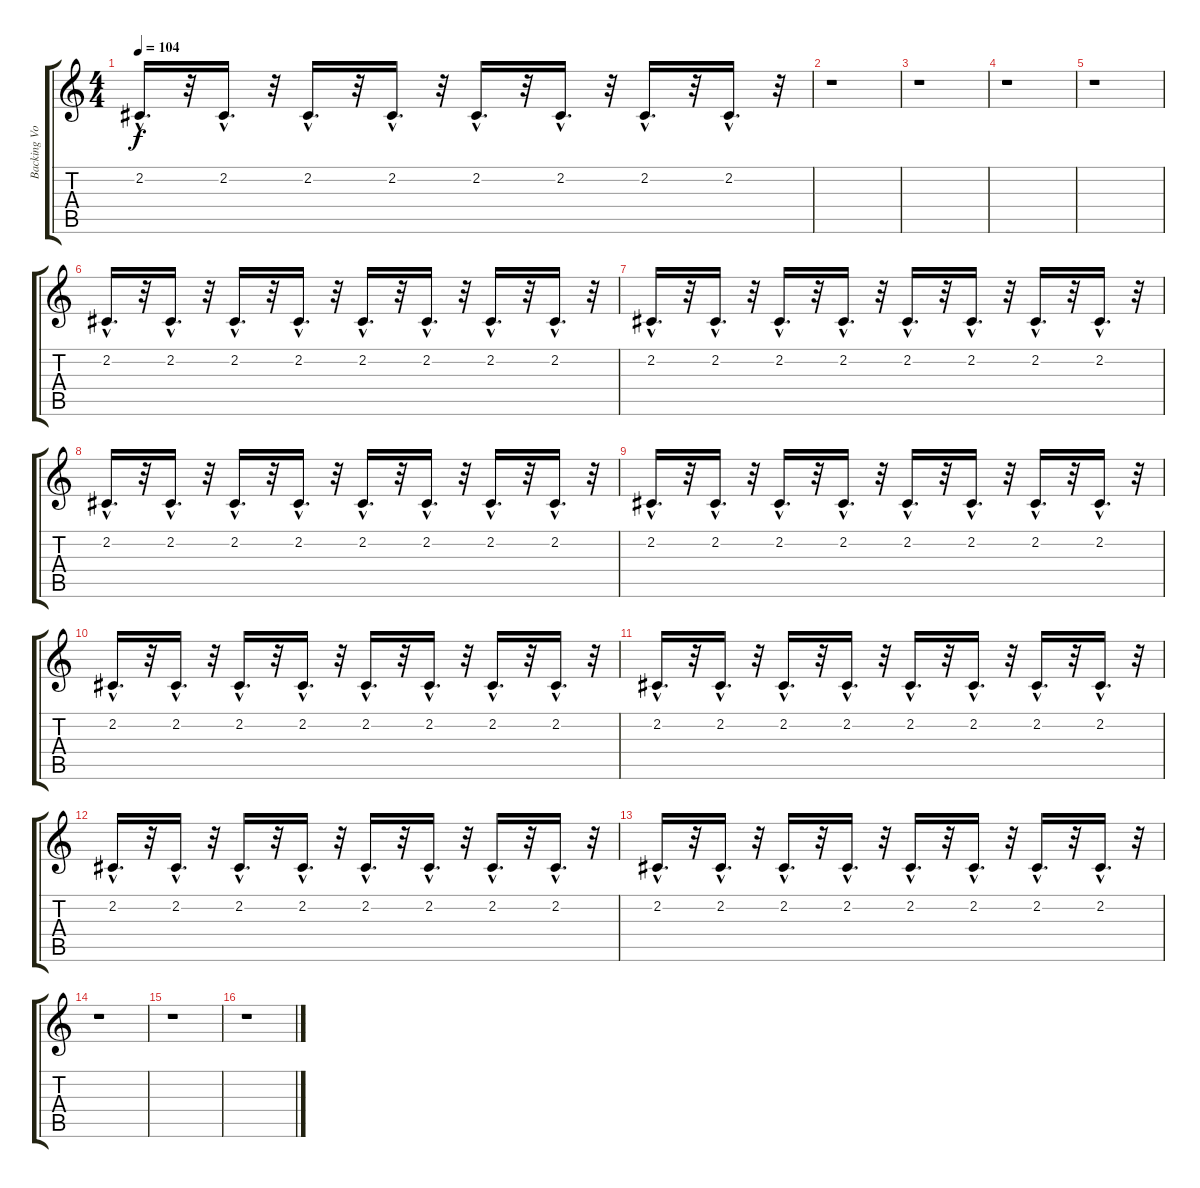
\track ("Backing Vocals - Les Claypool and Adam G" "Backing Vo") {instrument frenchhorn}
\staff {score tabs}
\tuning (E4 B3 G3 D3 A2 E2) {hide}
\ts (4 4)
\tempo 104
\clef g2
\ks c
2.2{hac}.16{d dy f} r.32 2.2{hac}.16{d} r.32 2.2{hac}.16{d} r.32 2.2{hac}.16{d} r.32 2.2{hac}.16{d} r.32 2.2{hac}.16{d} r.32 2.2{hac}.16{d} r.32 2.2{hac}.16{d} r.32 |
r.1 |
r.1 |
r.1 |
r.1 |
2.2{hac}.16{d} r.32 2.2{hac}.16{d} r.32 2.2{hac}.16{d} r.32 2.2{hac}.16{d} r.32 2.2{hac}.16{d} r.32 2.2{hac}.16{d} r.32 2.2{hac}.16{d} r.32 2.2{hac}.16{d} r.32 |
2.2{hac}.16{d} r.32 2.2{hac}.16{d} r.32 2.2{hac}.16{d} r.32 2.2{hac}.16{d} r.32 2.2{hac}.16{d} r.32 2.2{hac}.16{d} r.32 2.2{hac}.16{d} r.32 2.2{hac}.16{d} r.32 |
2.2{hac}.16{d} r.32 2.2{hac}.16{d} r.32 2.2{hac}.16{d} r.32 2.2{hac}.16{d} r.32 2.2{hac}.16{d} r.32 2.2{hac}.16{d} r.32 2.2{hac}.16{d} r.32 2.2{hac}.16{d} r.32 |
2.2{hac}.16{d} r.32 2.2{hac}.16{d} r.32 2.2{hac}.16{d} r.32 2.2{hac}.16{d} r.32 2.2{hac}.16{d} r.32 2.2{hac}.16{d} r.32 2.2{hac}.16{d} r.32 2.2{hac}.16{d} r.32 |
2.2{hac}.16{d} r.32 2.2{hac}.16{d} r.32 2.2{hac}.16{d} r.32 2.2{hac}.16{d} r.32 2.2{hac}.16{d} r.32 2.2{hac}.16{d} r.32 2.2{hac}.16{d} r.32 2.2{hac}.16{d} r.32 |
2.2{hac}.16{d} r.32 2.2{hac}.16{d} r.32 2.2{hac}.16{d} r.32 2.2{hac}.16{d} r.32 2.2{hac}.16{d} r.32 2.2{hac}.16{d} r.32 2.2{hac}.16{d} r.32 2.2{hac}.16{d} r.32 |
2.2{hac}.16{d} r.32 2.2{hac}.16{d} r.32 2.2{hac}.16{d} r.32 2.2{hac}.16{d} r.32 2.2{hac}.16{d} r.32 2.2{hac}.16{d} r.32 2.2{hac}.16{d} r.32 2.2{hac}.16{d} r.32 |
2.2{hac}.16{d} r.32 2.2{hac}.16{d} r.32 2.2{hac}.16{d} r.32 2.2{hac}.16{d} r.32 2.2{hac}.16{d} r.32 2.2{hac}.16{d} r.32 2.2{hac}.16{d} r.32 2.2{hac}.16{d} r.32 |
r.1 |
r.1 |
r.1
